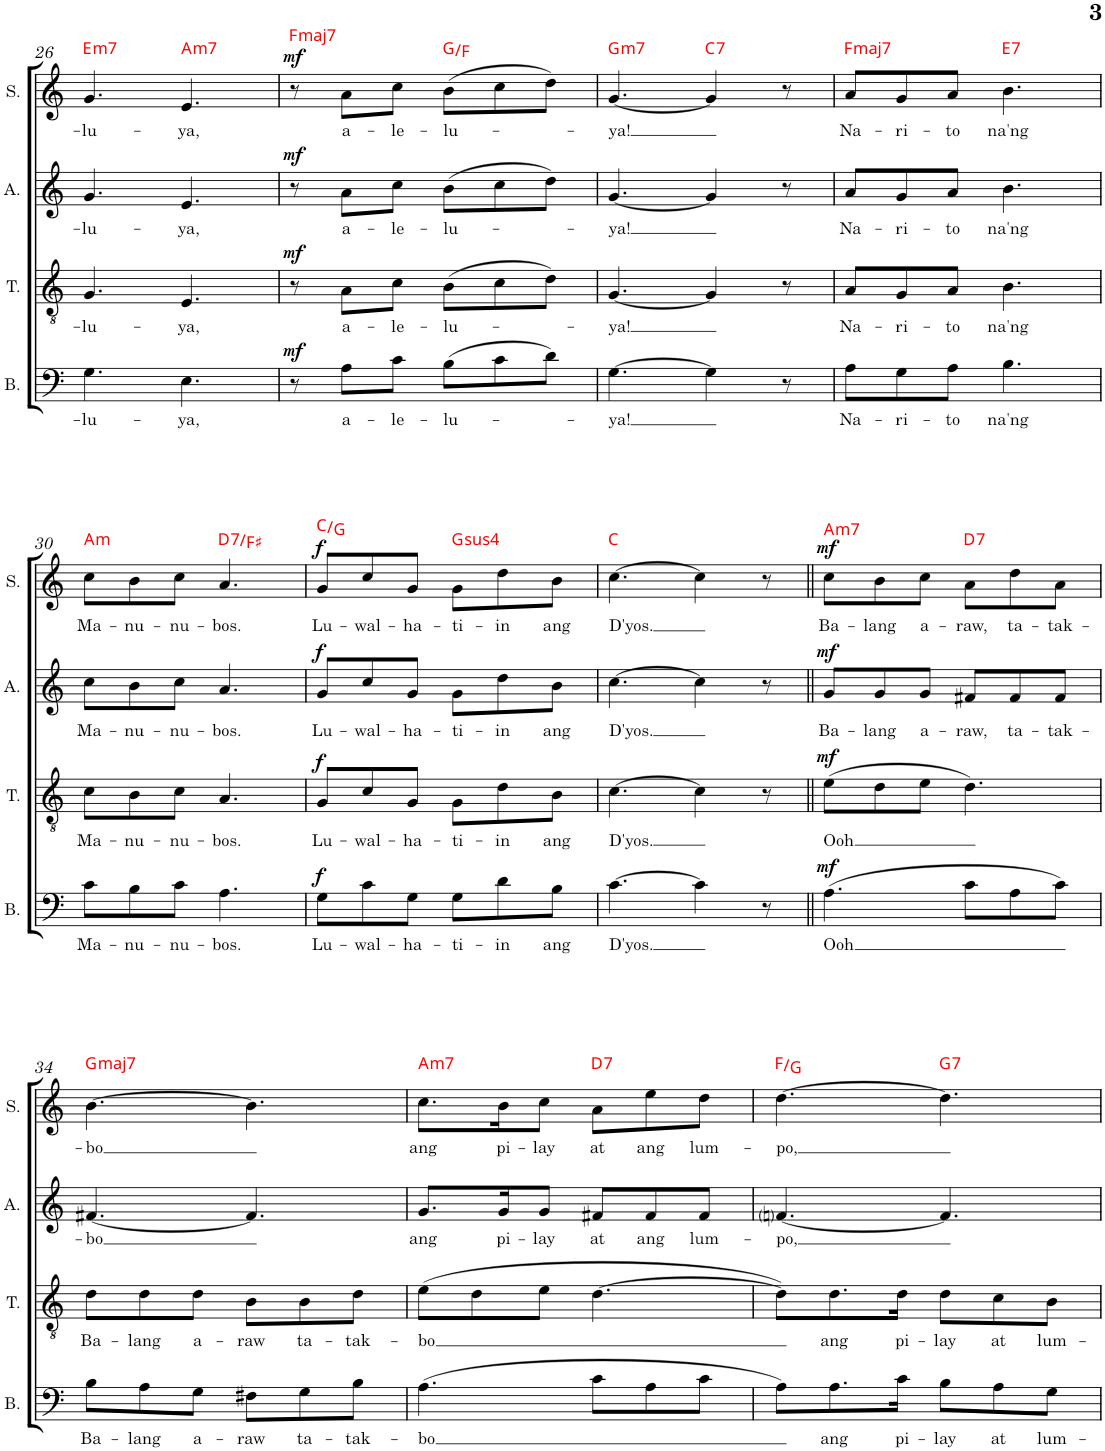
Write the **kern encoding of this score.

**kern	**text	**dynam	**kern	**text	**dynam	**kern	**text	**dynam	**kern	**text	**dynam	**harte
*part4	*part4	*part4	*part3	*part3	*part3	*part2	*part2	*part2	*part1	*part1	*part1	*part1
*staff4	*staff4	*staff4	*staff3	*staff3	*staff3	*staff2	*staff2	*staff2	*staff1	*staff1	*staff1	*
*I"Bass	*	*	*I"Tenor	*	*	*I"Alto	*	*	*I"Soprano	*	*	*
*I'B.	*	*	*I'T.	*	*	*I'A.	*	*	*I'S.	*	*	*
!!LO:PB:g=z
*clefF4	*	*	*clefGv2	*	*	*clefG2	*	*	*clefG2	*	*	*
*k[]	*	*	*k[]	*	*	*k[]	*	*	*k[]	*	*	*
*M6/8	*	*	*M6/8	*	*	*M6/8	*	*	*M6/8	*	*	*
=26	=26	=26	=26	=26	=26	=26	=26	=26	=26	=26	=26	=26
!	!LO:LY:b	!	!	!LO:LY:b	!	!	!LO:LY:b	!	!	!LO:LY:b	!	!LO:H:kt=m7
4.G\	-lu-	.	4.G/	-lu-	.	4.g/	-lu-	.	4.g/	-lu-	.	E:min7
!	!LO:LY:b	!	!	!LO:LY:b	!	!	!LO:LY:b	!	!	!LO:LY:b	!	!LO:H:kt=m7
4.E\	-ya,	.	4.E/	-ya,	.	4.e/	-ya,	.	4.e/	-ya,	.	A:min7
=27	=27	=27	=27	=27	=27	=27	=27	=27	=27	=27	=27	=27
!	!	!LO:DY:a	!	!	!LO:DY:a	!	!	!LO:DY:a	!	!	!LO:DY:a	!LO:H:kt=maj7
8r	.	mf	8r	.	mf	8r	.	mf	8r	.	mf	F:maj7
!	!LO:LY:b	!	!	!LO:LY:b	!	!	!LO:LY:b	!	!	!LO:LY:b	!	!
8A\L	a-	.	8A\L	a-	.	8a\L	a-	.	8a\L	a-	.	.
!	!LO:LY:b	!	!	!LO:LY:b	!	!	!LO:LY:b	!	!	!LO:LY:b	!	!
8c\J	-le-	.	8c\J	-le-	.	8cc\J	-le-	.	8cc\J	-le-	.	.
!	!LO:LY:b	!	!	!LO:LY:b	!	!	!LO:LY:b	!	!	!LO:LY:b	!	!
(8B\L	-lu-	.	(8B\L	-lu-	.	(8b\L	-lu-	.	(8b\L	-lu-	.	G:maj/b7
8c\	.	.	8c\	.	.	8cc\	.	.	8cc\	.	.	.
8d\J)	.	.	8d\J)	.	.	8dd\J)	.	.	8dd\J)	.	.	.
=28	=28	=28	=28	=28	=28	=28	=28	=28	=28	=28	=28	=28
!	!LO:LY:b	!	!	!LO:LY:b	!	!	!LO:LY:b	!	!	!LO:LY:b	!	!LO:H:kt=m7
[4.G\	-ya!	.	[4.G/	-ya!	.	[4.g/	-ya!	.	[4.g/	-ya!	.	G:min7
!	!	!	!	!	!	!	!	!	!	!	!	!LO:H:kt=7
4G\]	.	.	4G/]	.	.	4g/]	.	.	4g/]	.	.	C:7
8r	.	.	8r	.	.	8r	.	.	8r	.	.	.
=29	=29	=29	=29	=29	=29	=29	=29	=29	=29	=29	=29	=29
!	!LO:LY:b	!	!	!LO:LY:b	!	!	!LO:LY:b	!	!	!LO:LY:b	!	!LO:H:kt=maj7
8A\L	Na-	.	8A/L	Na-	.	8a/L	Na-	.	8a/L	Na-	.	F:maj7
!	!LO:LY:b	!	!	!LO:LY:b	!	!	!LO:LY:b	!	!	!LO:LY:b	!	!
8G\	-ri-	.	8G/	-ri-	.	8g/	-ri-	.	8g/	-ri-	.	.
!	!LO:LY:b	!	!	!LO:LY:b	!	!	!LO:LY:b	!	!	!LO:LY:b	!	!
8A\J	-to	.	8A/J	-to	.	8a/J	-to	.	8a/J	-to	.	.
!	!LO:LY:b	!	!	!LO:LY:b	!	!	!LO:LY:b	!	!	!LO:LY:b	!	!LO:H:kt=7
4.B\	na'ng	.	4.B\	na'ng	.	4.b\	na'ng	.	4.b\	na'ng	.	E:7
!!LO:LB:g=z
=30	=30	=30	=30	=30	=30	=30	=30	=30	=30	=30	=30	=30
!	!LO:LY:b	!	!	!LO:LY:b	!	!	!LO:LY:b	!	!	!LO:LY:b	!	!LO:H:kt=m
8c\L	Ma-	.	8c\L	Ma-	.	8cc\L	Ma-	.	8cc\L	Ma-	.	A:min
!	!LO:LY:b	!	!	!LO:LY:b	!	!	!LO:LY:b	!	!	!LO:LY:b	!	!
8B\	-nu-	.	8B\	-nu-	.	8b\	-nu-	.	8b\	-nu-	.	.
!	!LO:LY:b	!	!	!LO:LY:b	!	!	!LO:LY:b	!	!	!LO:LY:b	!	!
8c\J	-nu-	.	8c\J	-nu-	.	8cc\J	-nu-	.	8cc\J	-nu-	.	.
!	!LO:LY:b	!	!	!LO:LY:b	!	!	!LO:LY:b	!	!	!LO:LY:b	!	!LO:H:kt=7
4.A\	-bos.	.	4.A/	-bos.	.	4.a/	-bos.	.	4.a/	-bos.	.	D:7/3
=31	=31	=31	=31	=31	=31	=31	=31	=31	=31	=31	=31	=31
!	!LO:LY:b	!LO:DY:a	!	!LO:LY:b	!LO:DY:a	!	!LO:LY:b	!LO:DY:a	!	!LO:LY:b	!LO:DY:a	!
8G\L	Lu-	f	8G/L	Lu-	f	8g/L	Lu-	f	8g/L	Lu-	f	C:maj/5
!	!LO:LY:b	!	!	!LO:LY:b	!	!	!LO:LY:b	!	!	!LO:LY:b	!	!
8c\	-wal-	.	8c/	-wal-	.	8cc/	-wal-	.	8cc/	-wal-	.	.
!	!LO:LY:b	!	!	!LO:LY:b	!	!	!LO:LY:b	!	!	!LO:LY:b	!	!
8G\J	-ha-	.	8G/J	-ha-	.	8g/J	-ha-	.	8g/J	-ha-	.	.
!	!LO:LY:b	!	!	!LO:LY:b	!	!	!LO:LY:b	!	!	!LO:LY:b	!	!LO:H:kt=4
8G\L	-ti-	.	8G\L	-ti-	.	8g\L	-ti-	.	8g\L	-ti-	.	G:sus4
!	!LO:LY:b	!	!	!LO:LY:b	!	!	!LO:LY:b	!	!	!LO:LY:b	!	!
8d\	-in	.	8d\	-in	.	8dd\	-in	.	8dd\	-in	.	.
!	!LO:LY:b	!	!	!LO:LY:b	!	!	!LO:LY:b	!	!	!LO:LY:b	!	!
8B\J	ang	.	8B\J	ang	.	8b\J	ang	.	8b\J	ang	.	.
=32	=32	=32	=32	=32	=32	=32	=32	=32	=32	=32	=32	=32
!	!LO:LY:b	!	!	!LO:LY:b	!	!	!LO:LY:b	!	!	!LO:LY:b	!	!
[4.c\	D'yos.	.	[4.c\	D'yos.	.	[4.cc\	D'yos.	.	[4.cc\	D'yos.	.	C:maj
4c\]	.	.	4c\]	.	.	4cc\]	.	.	4cc\]	.	.	.
8r	.	.	8r	.	.	8r	.	.	8r	.	.	.
=33||	=33||	=33||	=33||	=33||	=33||	=33||	=33||	=33||	=33||	=33||	=33||	=33||
!	!LO:LY:b	!LO:DY:a	!	!LO:LY:b	!LO:DY:a	!	!LO:LY:b	!LO:DY:a	!	!LO:LY:b	!LO:DY:a	!LO:H:kt=m7
(4.A\	Ooh	mf	(8e\L	Ooh	mf	8g/L	Ba-	mf	8cc\L	Ba-	mf	A:min7
!	!	!	!	!	!	!	!LO:LY:b	!	!	!LO:LY:b	!	!
.	.	.	8d\	.	.	8g/	-lang	.	8b\	-lang	.	.
!	!	!	!	!	!	!	!LO:LY:b	!	!	!LO:LY:b	!	!
.	.	.	8e\J	.	.	8g/J	a-	.	8cc\J	a-	.	.
!	!	!	!	!	!	!	!LO:LY:b	!	!	!LO:LY:b	!	!LO:H:kt=7
8c\L	.	.	4.d\)	.	.	8f#X/L	-raw,	.	8a\L	-raw,	.	D:7
!	!	!	!	!	!	!	!LO:LY:b	!	!	!LO:LY:b	!	!
8A\	.	.	.	.	.	8f#/	ta-	.	8dd\	ta-	.	.
!	!	!	!	!	!	!	!LO:LY:b	!	!	!LO:LY:b	!	!
8c\J)	.	.	.	.	.	8f#/J	-tak-	.	8a\J	-tak-	.	.
!!LO:LB:g=z
=34	=34	=34	=34	=34	=34	=34	=34	=34	=34	=34	=34	=34
!	!LO:LY:b	!	!	!LO:LY:b	!	!	!LO:LY:b	!	!	!LO:LY:b	!	!LO:H:kt=maj7
8B\L	Ba-	.	8d\L	Ba-	.	[4.f#X/	-bo	.	[4.b\	-bo	.	G:maj7
!	!LO:LY:b	!	!	!LO:LY:b	!	!	!	!	!	!	!	!
8A\	-lang	.	8d\	-lang	.	.	.	.	.	.	.	.
!	!LO:LY:b	!	!	!LO:LY:b	!	!	!	!	!	!	!	!
8G\J	a-	.	8d\J	a-	.	.	.	.	.	.	.	.
!	!LO:LY:b	!	!	!LO:LY:b	!	!	!	!	!	!	!	!
8F#X\L	-raw	.	8B\L	-raw	.	4.f#/]	.	.	4.b\]	.	.	.
!	!LO:LY:b	!	!	!LO:LY:b	!	!	!	!	!	!	!	!
8G\	ta-	.	8B\	ta-	.	.	.	.	.	.	.	.
!	!LO:LY:b	!	!	!LO:LY:b	!	!	!	!	!	!	!	!
8B\J	-tak-	.	8d\J	-tak-	.	.	.	.	.	.	.	.
=35	=35	=35	=35	=35	=35	=35	=35	=35	=35	=35	=35	=35
!	!LO:LY:b	!	!	!LO:LY:b	!	!	!LO:LY:b	!	!	!LO:LY:b	!	!LO:H:kt=m7
(4.A\	-bo	.	(8e\L	-bo	.	8.g/L	ang	.	8.cc\L	ang	.	A:min7
.	.	.	8d\	.	.	.	.	.	.	.	.	.
!	!	!	!	!	!	!	!LO:LY:b	!	!	!LO:LY:b	!	!
.	.	.	.	.	.	16g/K	pi-	.	16b\K	pi-	.	.
!	!	!	!	!	!	!	!LO:LY:b	!	!	!LO:LY:b	!	!
.	.	.	8e\J	.	.	8g/J	-lay	.	8cc\J	-lay	.	.
!	!	!	!	!	!	!	!LO:LY:b	!	!	!LO:LY:b	!	!LO:H:kt=7
8c\L	.	.	[4.d\	.	.	8f#X/L	at	.	8a\L	at	.	D:7
!	!	!	!	!	!	!	!LO:LY:b	!	!	!LO:LY:b	!	!
8A\	.	.	.	.	.	8f#/	ang	.	8ee\	ang	.	.
!	!	!	!	!	!	!	!LO:LY:b	!	!	!LO:LY:b	!	!
8c\J	.	.	.	.	.	8f#/J	lum-	.	8dd\J	lum-	.	.
=36	=36	=36	=36	=36	=36	=36	=36	=36	=36	=36	=36	=36
!	!	!	!	!	!	!	!LO:LY:b	!	!	!LO:LY:b	!	!
8A\L)	.	.	8d\L])	.	.	[4.fni/	-po,	.	[4.dd\	-po,	.	F:maj/2
!	!LO:LY:b	!	!	!LO:LY:b	!	!	!	!	!	!	!	!
8.A\	ang	.	8.d\	ang	.	.	.	.	.	.	.	.
!	!LO:LY:b	!	!	!LO:LY:b	!	!	!	!	!	!	!	!
16c\Jk	pi-	.	16d\Jk	pi-	.	.	.	.	.	.	.	.
!	!LO:LY:b	!	!	!LO:LY:b	!	!	!	!	!	!	!	!LO:H:kt=7
8B\L	-lay	.	8d\L	-lay	.	4.f/]	.	.	4.dd\]	.	.	G:7
!	!LO:LY:b	!	!	!LO:LY:b	!	!	!	!	!	!	!	!
8A\	at	.	8c\	at	.	.	.	.	.	.	.	.
!	!LO:LY:b	!	!	!LO:LY:b	!	!	!	!	!	!	!	!
8G\J	lum-	.	8B\J	lum-	.	.	.	.	.	.	.	.
=	=	=	=	=	=	=	=	=	=	=	=	=
*-	*-	*-	*-	*-	*-	*-	*-	*-	*-	*-	*-	*-
